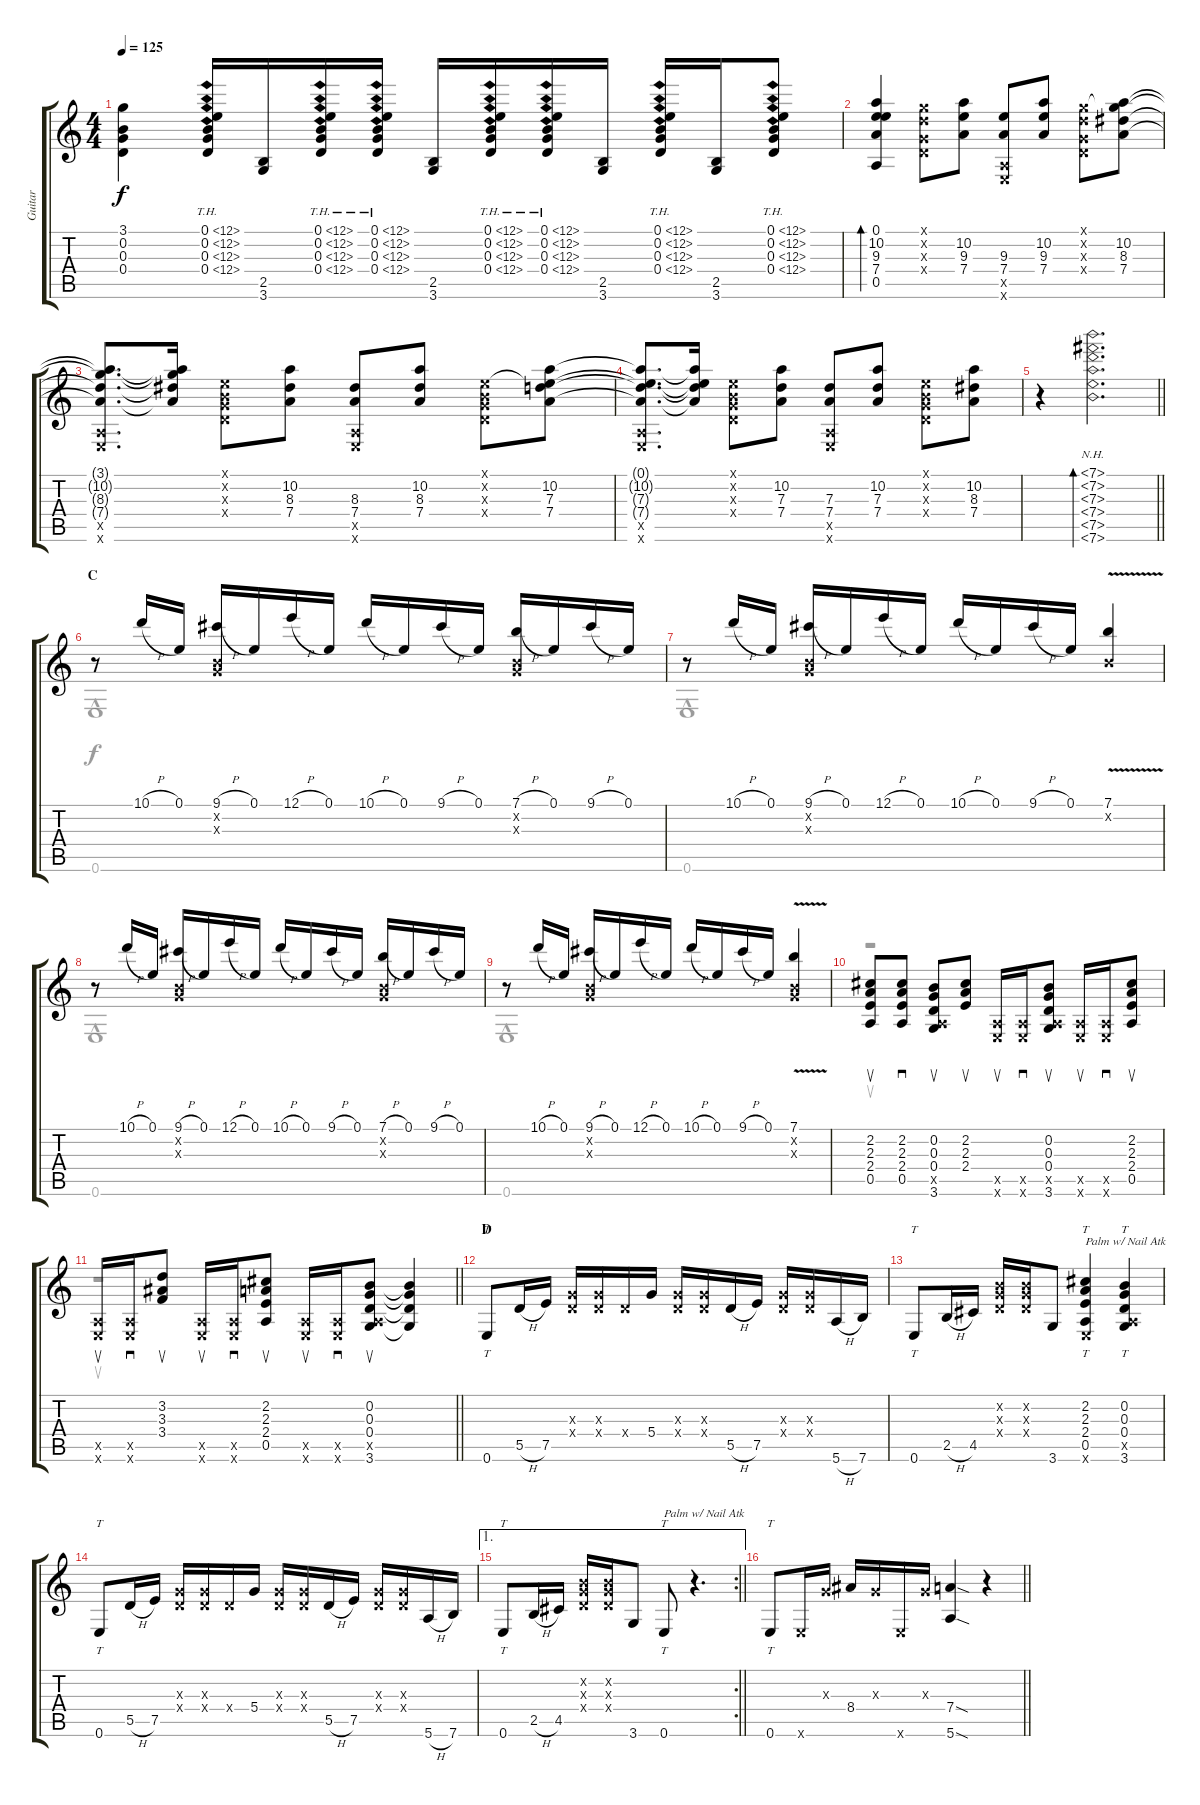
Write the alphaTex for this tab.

\track ("Guitar" "Guitar") {instrument acousticguitarsteel}
\staff {score tabs}
\tuning (E4 B3 G3 D3 A2 E2) {hide}
\voice
\ts (4 4)
\tempo 125
\clef g2
\ks c
(3.1{t} 0.2{t} 0.3{t} 0.4{t}).4{dy f} (0.1{th 12} 0.2{th 12} 0.3{th 12} 0.4{th 12}).16 (2.5 3.6).16 (0.1{th 12} 0.2{th 12} 0.3{th 12} 0.4{th 12}).16 (0.1{th 12} 0.2{th 12} 0.3{th 12} 0.4{th 12}).16 (2.5 3.6).16 (0.1{th 12} 0.2{th 12} 0.3{th 12} 0.4{th 12}).16 (0.1{th 12} 0.2{th 12} 0.3{th 12} 0.4{th 12}).16 (2.5 3.6).16 (0.1{th 12} 0.2{th 12} 0.3{th 12} 0.4{th 12}).16 (2.5 3.6).16 (0.1{th 12} 0.2{th 12} 0.3{th 12} 0.4{th 12}).8 |
(0.1 10.2 9.3 7.4 0.5).4{bd 480} (3.1{x} 3.2{x} 0.3{x} 0.4{x}).8 (10.2 9.3 7.4).8 (9.3 7.4 0.5{x} 0.6{x}).8 (10.2 9.3 7.4).8 (3.1{x} 3.2{x} 0.3{x} 0.4{x}).8 (3.1{t} 10.2 8.3 7.4).8 |
(3.1{t} 10.2{t} 8.3{t} 7.4{t} 0.5{x} 0.6{x}).8{d} (3.1{t} 10.2{t} 8.3{t} 7.4{t}).16 (0.1{x} 0.2{x} 0.3{x} 0.4{x}).8 (10.2 8.3 7.4).8 (8.3 7.4 0.5{x} 0.6{x}).8 (10.2 8.3 7.4).8 (0.1{x} 0.2{x} 0.3{x} 0.4{x}).8 (0.1{t} 10.2 7.3 7.4).8 |
(0.1{t} 10.2{t} 7.3{t} 7.4{t} 0.5{x} 0.6{x}).8{d} (0.1{t} 10.2{t} 7.3{t} 7.4{t}).16 (0.1{x} 0.2{x} 0.3{x} 0.4{x}).8 (10.2 7.3 7.4).8 (7.3 7.4 0.5{x} 0.6{x}).8 (10.2 7.3 7.4).8 (0.1{x} 0.2{x} 0.3{x} 0.4{x}).8 (10.2 8.3 7.4).8 |
\barLineRight lightlight
r.4 (7.1{nh} 7.2{nh} 7.3{nh} 7.4{nh} 7.5{nh} 7.6{nh}).2{d bd 240} |
\section ("" "C")
r.8 10.1{h}.16 0.1.16 (9.1{h} 0.2{x} 0.3{x}).16 0.1.16 12.1{h}.16 0.1.16 10.1{h}.16 0.1.16 9.1{h}.16 0.1.16 (7.1{h} 0.2{x} 0.3{x}).16 0.1.16 9.1{h}.16 0.1.16 |
r.8 10.1{h}.16 0.1.16 (9.1{h} 0.2{x} 0.3{x}).16 0.1.16 12.1{h}.16 0.1.16 10.1{h}.16 0.1.16 9.1{h}.16 0.1.16 (7.1{v} 0.2{x}).4 |
r.8 10.1{h}.16 0.1.16 (9.1{h} 0.2{x} 0.3{x}).16 0.1.16 12.1{h}.16 0.1.16 10.1{h}.16 0.1.16 9.1{h}.16 0.1.16 (7.1{h} 0.2{x} 0.3{x}).16 0.1.16 9.1{h}.16 0.1.16 |
r.8 10.1{h}.16 0.1.16 (9.1{h} 0.2{x} 0.3{x}).16 0.1.16 12.1{h}.16 0.1.16 10.1{h}.16 0.1.16 9.1{h}.16 0.1.16 (7.1{v} 0.2{x} 0.3{x}).4 |
(2.2 2.3 2.4 0.5).8{su} (2.2 2.3 2.4 0.5).8{sd} (0.2 0.3 0.4 0.5{x} 3.6).8{su} (2.2 2.3 2.4).8{su} (0.5{x} 0.6{x}).16{su} (0.5{x} 0.6{x}).16{sd} (0.2 0.3 0.4 0.5{x} 3.6).8{su} (0.5{x} 0.6{x}).16{su} (0.5{x} 0.6{x}).16{sd} (2.2 2.3 2.4 0.5).8{su} |
\barLineRight lightlight
(0.5{x} 0.6{x}).16{su} (0.5{x} 0.6{x}).16{sd} (3.2 3.3 3.4).8{su} (0.5{x} 0.6{x}).16{su} (0.5{x} 0.6{x}).16{sd} (2.2 2.3 2.4 0.5).8{su} (0.5{x} 0.6{x}).16{su} (0.5{x} 0.6{x}).16{sd} (0.2 0.3 0.4 0.5{x} 3.6).8{su} (0.2{t} 0.3{t} 0.4{t} 3.6{t}).4 |
\section ("" "D")
0.6.8{tt} 5.5{h}.16 7.5.16 (0.3{x} 0.4{x}).16 (0.3{x} 0.4{x}).16 0.4{x}.16 5.4.16 (0.3{x} 0.4{x}).16 (0.3{x} 0.4{x}).16 5.5{h}.16 7.5.16 (0.3{x} 0.4{x}).16 (0.3{x} 0.4{x}).16 5.6{h}.16 7.6.16 |
0.6.8{tt} 2.5{h}.16 4.5.16 (0.2{x} 0.3{x} 0.4{x}).16 (0.2{x} 0.3{x} 0.4{x}).16 3.6.8 (2.2 2.3 2.4 0.5 0.6{x}).4{tt txt "Palm w/ Nail Atk"} (0.2 0.3 0.4 0.5{x} 3.6).4{tt} |
0.6.8{tt} 5.5{h}.16 7.5.16 (0.3{x} 0.4{x}).16 (0.3{x} 0.4{x}).16 0.4{x}.16 5.4.16 (0.3{x} 0.4{x}).16 (0.3{x} 0.4{x}).16 5.5{h}.16 7.5.16 (0.3{x} 0.4{x}).16 (0.3{x} 0.4{x}).16 5.6{h}.16 7.6.16 |
\ae 1
\rc 2
\barLineRight lightlight
0.6.8{tt} 2.5{h}.16 4.5.16 (0.2{x} 0.3{x} 0.4{x}).16 (0.2{x} 0.3{x} 0.4{x}).16 3.6.8 0.6.8{tt txt "Palm w/ Nail Atk"} r.4{d} |
\barLineRight lightlight
0.6.8{tt} 0.6{x}.16 0.3{x}.16 8.4.16 0.3{x}.16 0.6{x}.16 0.3{x}.16 (7.4{sod} 5.6{sod}).4 r.4
\voice
\clef g2
\ottava regular
\simile none
\ks c
|
|
|
|
\barLineRight lightlight
|
0.6{hac}.1 |
0.6{hac}.1 |
0.6{hac}.1 |
0.6{hac}.1 |
r.1{su} |
\barLineRight lightlight
r.1{su} |
|
|
|
\barLineRight lightlight
|
\barLineRight lightlight
